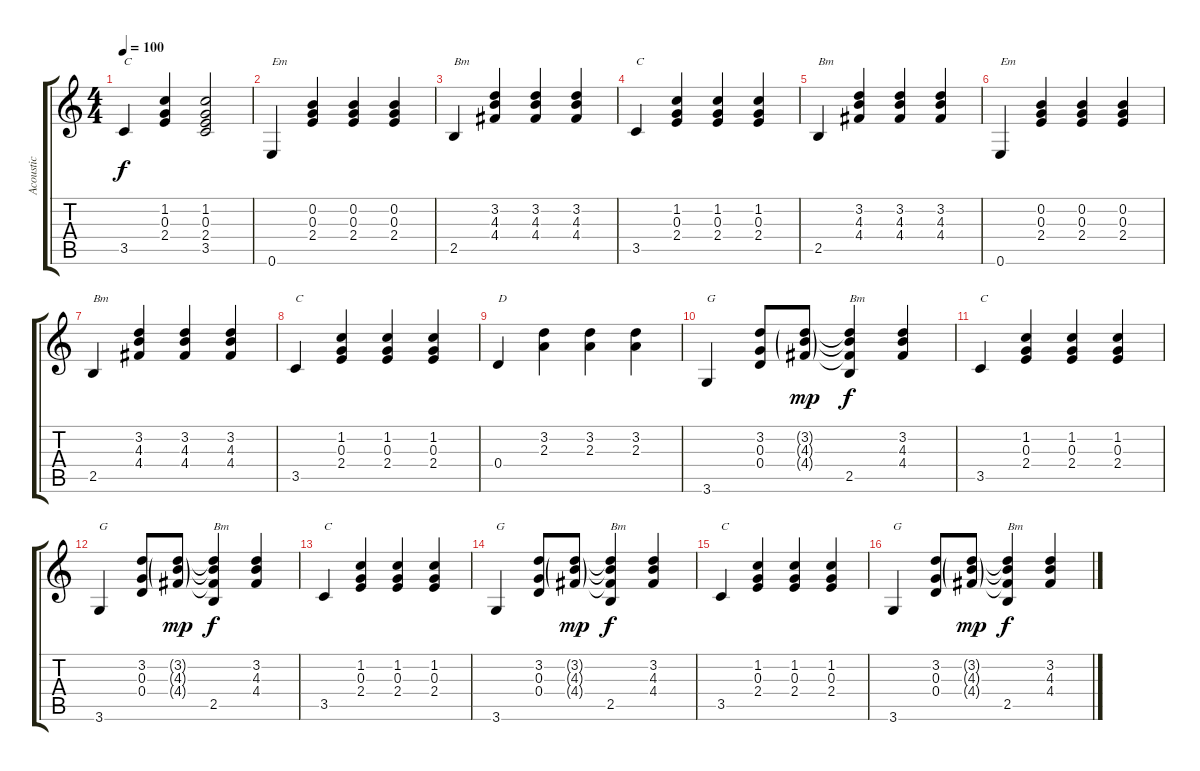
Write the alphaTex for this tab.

\track ("Acoustic" "Acoustic") {instrument acousticguitarsteel}
\staff {score tabs}
\tuning (E4 B3 G3 D3 A2 E2) {hide}
\ts (4 4)
\tempo 100
\clef g2
\ks c
3.5.4{txt "C" dy f} (1.2 0.3 2.4).4 (1.2 0.3 2.4 3.5).2 |
0.6.4{txt "Em"} (0.2 0.3 2.4).4 (0.2 0.3 2.4).4 (0.2 0.3 2.4).4 |
2.5.4{txt "Bm"} (3.2 4.3 4.4).4 (3.2 4.3 4.4).4 (3.2 4.3 4.4).4 |
3.5.4{txt "C"} (1.2 0.3 2.4).4 (1.2 0.3 2.4).4 (1.2 0.3 2.4).4 |
2.5.4{txt "Bm"} (3.2 4.3 4.4).4 (3.2 4.3 4.4).4 (3.2 4.3 4.4).4 |
0.6.4{txt "Em"} (0.2 0.3 2.4).4 (0.2 0.3 2.4).4 (0.2 0.3 2.4).4 |
2.5.4{txt "Bm"} (3.2 4.3 4.4).4 (3.2 4.3 4.4).4 (3.2 4.3 4.4).4 |
3.5.4{txt "C"} (1.2 0.3 2.4).4 (1.2 0.3 2.4).4 (1.2 0.3 2.4).4 |
0.4.4{txt "D"} (3.2 2.3).4 (3.2 2.3).4 (3.2 2.3).4 |
3.6.4{txt "G"} (3.2 0.3 0.4).8 (3.2{g} 4.3{g} 4.4{g}).8{dy mp} (3.2{t} 4.3{t} 4.4{t} 2.5).4{txt "Bm" dy f} (3.2 4.3 4.4).4 |
3.5.4{txt "C"} (1.2 0.3 2.4).4 (1.2 0.3 2.4).4 (1.2 0.3 2.4).4 |
3.6.4{txt "G"} (3.2 0.3 0.4).8 (3.2{g} 4.3{g} 4.4{g}).8{dy mp} (3.2{t} 4.3{t} 4.4{t} 2.5).4{txt "Bm" dy f} (3.2 4.3 4.4).4 |
3.5.4{txt "C"} (1.2 0.3 2.4).4 (1.2 0.3 2.4).4 (1.2 0.3 2.4).4 |
3.6.4{txt "G"} (3.2 0.3 0.4).8 (3.2{g} 4.3{g} 4.4{g}).8{dy mp} (3.2{t} 4.3{t} 4.4{t} 2.5).4{txt "Bm" dy f} (3.2 4.3 4.4).4 |
3.5.4{txt "C"} (1.2 0.3 2.4).4 (1.2 0.3 2.4).4 (1.2 0.3 2.4).4 |
3.6.4{txt "G"} (3.2 0.3 0.4).8 (3.2{g} 4.3{g} 4.4{g}).8{dy mp} (3.2{t} 4.3{t} 4.4{t} 2.5).4{txt "Bm" dy f} (3.2 4.3 4.4).4
